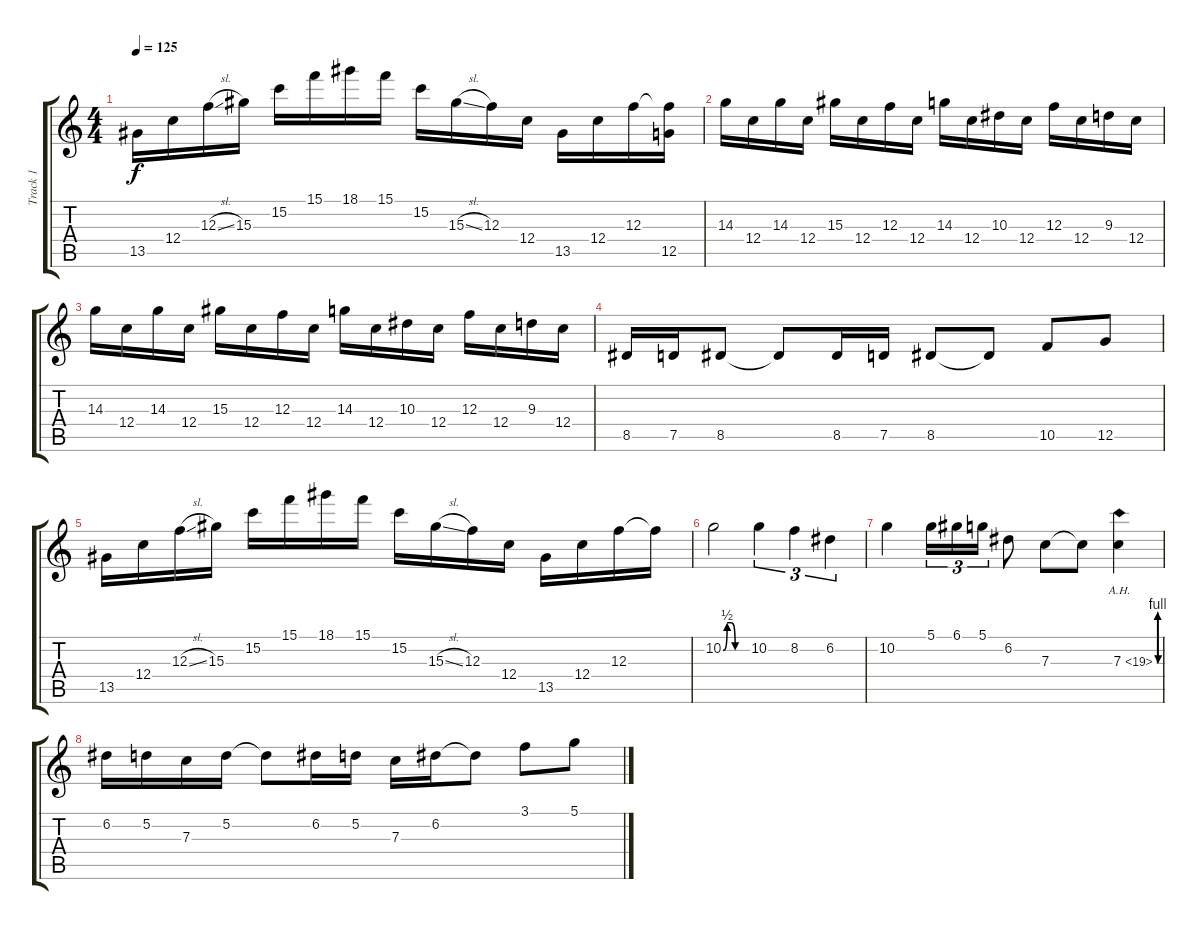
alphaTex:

\track ("Track 1" "Track 1") {instrument distortionguitar}
\staff {score tabs}
\tuning (D4 A3 F3 C3 G2 C2) {hide}
\ts (4 4)
\tempo 125
\clef g2
\ks c
13.5.16{dy f} 12.4.16 12.3{sl}.16 15.3.16 15.2.16 15.1.16 18.1.16 15.1.16 15.2.16 15.3{sl}.16 12.3.16 12.4.16 13.5.16 12.4.16 12.3.16 (12.3{t} 12.5).16 |
14.3.16 12.4.16 14.3.16 12.4.16 15.3.16 12.4.16 12.3.16 12.4.16 14.3.16 12.4.16 10.3.16 12.4.16 12.3.16 12.4.16 9.3.16 12.4.16 |
14.3.16 12.4.16 14.3.16 12.4.16 15.3.16 12.4.16 12.3.16 12.4.16 14.3.16 12.4.16 10.3.16 12.4.16 12.3.16 12.4.16 9.3.16 12.4.16 |
8.5.16 7.5.16 8.5.8 8.5{t}.8 8.5.16 7.5.16 8.5.8 8.5{t}.8 10.5.8 12.5.8 |
13.5.16 12.4.16 12.3{sl}.16 15.3.16 15.2.16 15.1.16 18.1.16 15.1.16 15.2.16 15.3{sl}.16 12.3.16 12.4.16 13.5.16 12.4.16 12.3.16 12.3{t}.16 |
10.2{be (custom 0 0 10 2 20 2 30 0 60 0)}.2{volume 11 balance 8} 10.2.4{tu (3 2)} 8.2.4{tu (3 2)} 6.2.4{tu (3 2)} |
10.2.4 5.1.16{tu (3 2)} 6.1.16{tu (3 2)} 5.1.16{tu (3 2)} 6.2.8 7.3.8 7.3{t}.8 7.3{be (custom 0 0 10 4 20 4 30 0 60 0) ah 12}.4 |
6.2.16{volume 11 balance 0} 5.2.16 7.3.16 5.2.16 5.2{t}.8 6.2.16 5.2.16 7.3.16 6.2.16 6.2{t}.8 3.1.8 5.1.8
